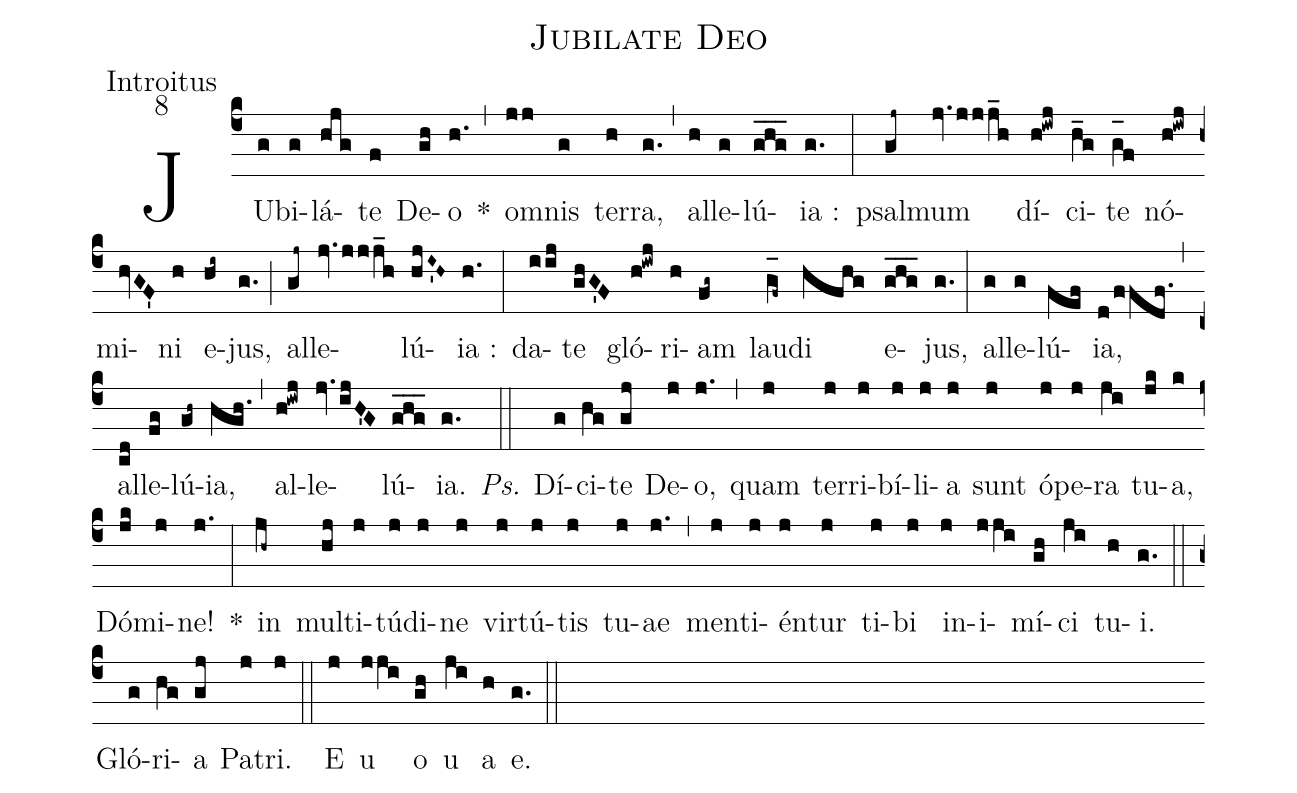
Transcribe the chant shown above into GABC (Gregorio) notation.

name:Jubilate Deo;
office-part:Introitus;
mode:8;
%%
(c4) JU(g)bi(g)lá(hjg)te(f) De(gh)o(h.) *(,) o(jj)mnis(g) ter(h)ra,(g.) (,) al(h)le(g)lú(ghg___){ia} :(g.) (:) psal(gj~)mum(jv.jjj_h) dí(h!iwj)ci(h_g)te(g_[oh:h]f) nó(h!iwj)mi(hvGF')ni(h) e(hi~)jus,(g.) (;) al(gj~)le(jv.jjj_h)lú(hjI~'H~){ia} :(h.) (:) da(iij)te(ghG'F) gló(h!iwj)ri(h)am(fg~) lau(g_[oh:h]f~)di(hfhg) e(ghg___)jus,(g.) (:) al(g)le(g)lú(fef){ia},(d/ffdf.) (,) al(cd)le(fg)lú(gh~){ia},(hgh.) (,) al(h!iwj)le(jv.ijH'G)lú(ghg___){ia}.(g.) (::) <i>Ps.</i> Dí(g)ci(hg)te(gj) De(j)o,(j.) (,) quam(j) ter(j)ri(j)bí(j)li(j)a(j) sunt(j) ó(j)pe(j)ra(ji) tu(jk)a,(k) Dó(jk)mi(j)ne!(j.) *(:) in(jh~) mul(hj)ti(j)tú(j)di(j)ne(j) vir(j)tú(j)tis(j) tu(j)ae(j.) (,) men(j)ti(j)én(j)tur(j) ti(j)bi(j) in(j)i(jji)mí(gh)ci(ji) tu(h)i.(g.) (::) Gló(g)ri(hg)a(gj) Pa(j)tri.(j) (::) <eu>E(j) u(jji) o(gh) u(ji) a(h) e.</eu>(g.) (::)
